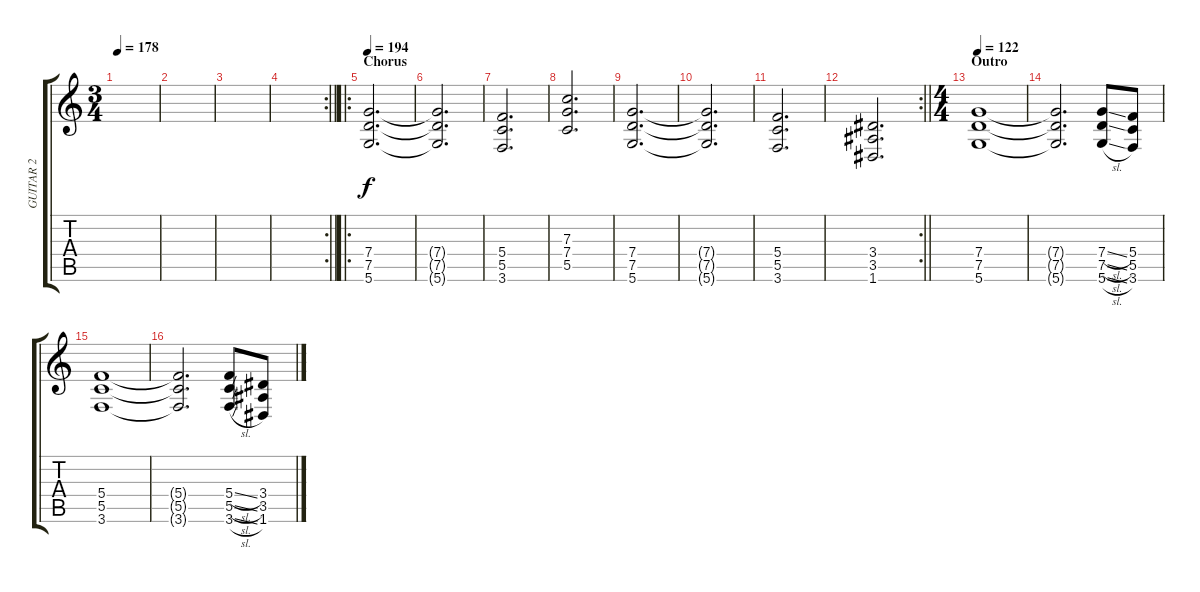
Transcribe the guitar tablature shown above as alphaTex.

\track ("GUITAR 2" "GUITAR 2") {instrument overdrivenguitar}
\staff {score tabs}
\tuning (D4 A3 F3 C3 G2 D2) {hide}
\ts (3 4)
\tempo 178
\clef g2
\ks c
|
|
|
\rc 2
\barLineRight lightlight
|
\ro
\section ("" "Chorus")
\tempo 194
(7.4 7.5 5.6).2{d} |
(7.4{t} 7.5{t} 5.6{t}).2{d} |
(5.4 5.5 3.6).2{d} |
(7.3 7.4 5.5).2{d} |
(7.4 7.5 5.6).2{d} |
(7.4{t} 7.5{t} 5.6{t}).2{d} |
(5.4 5.5 3.6).2{d} |
\rc 2
\barLineRight lightlight
(3.4 3.5 1.6).2{d} |
\ts (4 4)
\section ("" "Outro")
\tempo 122
(7.4 7.5 5.6).1 |
(7.4{t} 7.5{t} 5.6{t}).2{d} (7.4{sl} 7.5{sl} 5.6{sl}).8 (5.4 5.5 3.6).8 |
(5.4 5.5 3.6).1 |
(5.4{t} 5.5{t} 3.6{t}).2{d} (5.4{sl} 5.5{sl} 3.6{sl}).8 (3.4 3.5 1.6).8
